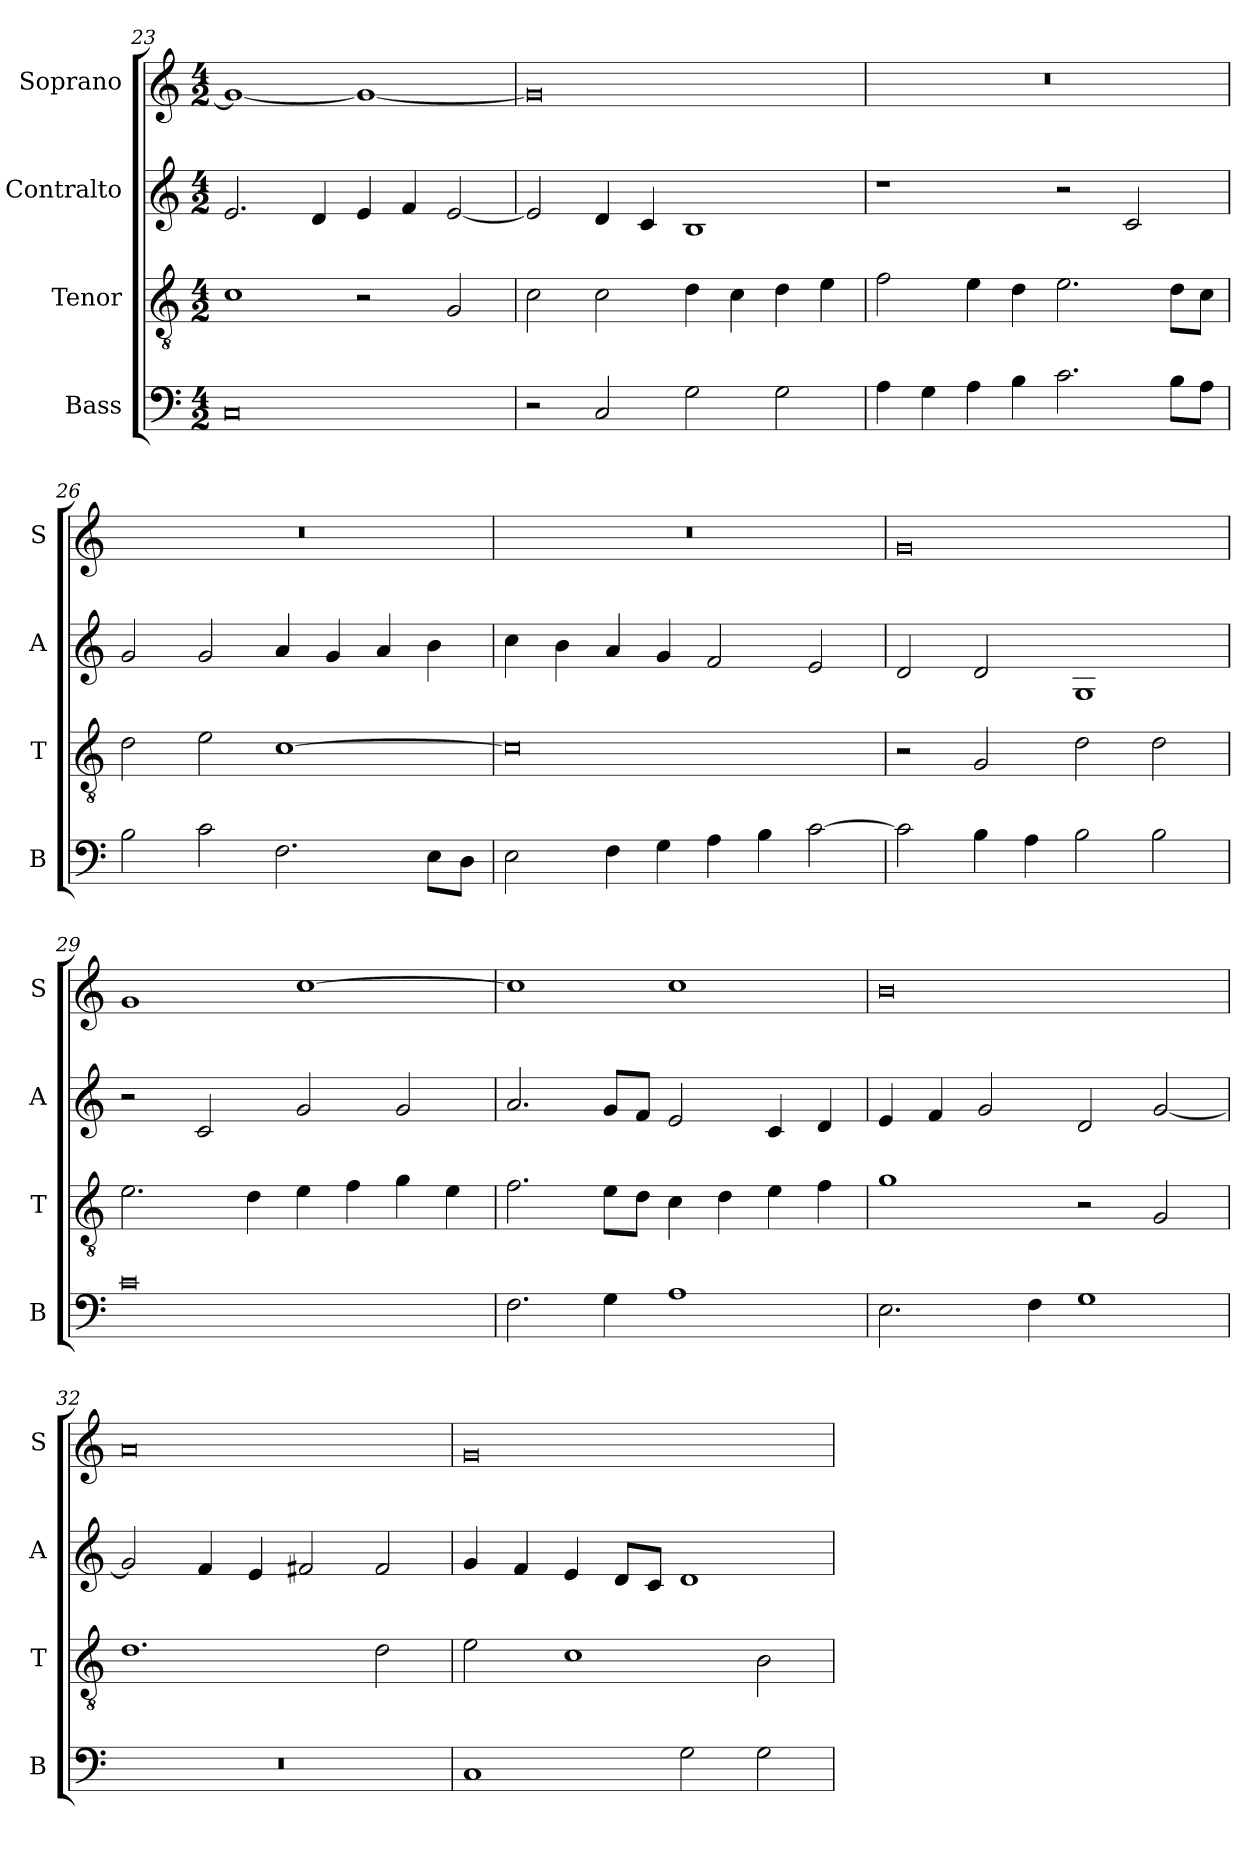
**kern	**kern	**kern	**kern
*part4	*part3	*part2	*part1
*staff4	*staff3	*staff2	*staff1
*I"Bass	*I"Tenor	*I"Contralto	*I"Soprano
*I'B	*I'T	*I'A	*I'S
*clefF4	*clefGv2	*clefG2	*clefG2
*k[]	*k[]	*k[]	*k[]
*G:mix	*G:mix	*G:mix	*G:mix
*M4/2	*M4/2	*M4/2	*M4/2
=23	=23	=23	=23
0C	1c	2.e	1g_
.	.	4d	.
.	2r	4e	1g_
.	.	4f	.
.	2G	[2e	.
=24	=24	=24	=24
2r	2c	2e]	0g]
2C	2c	4d	.
.	.	4c	.
2G	4d	1B	.
.	4c	.	.
2G	4d	.	.
.	4e	.	.
=25	=25	=25	=25
4A	2f	1r	0r
4G	.	.	.
4A	4e	.	.
4B	4d	.	.
2.c	2.e	2r	.
.	.	2c	.
8B\L	8d\L	.	.
8A\J	8c\J	.	.
=26	=26	=26	=26
2B	2d	2g	0r
2c	2e	2g	.
2.F	[1c	4a	.
.	.	4g	.
.	.	4a	.
8E\L	.	4b	.
8D\J	.	.	.
=27	=27	=27	=27
2E	0c]	4cc	0r
.	.	4b	.
4F	.	4a	.
4G	.	4g	.
4A	.	2f	.
4B	.	.	.
[2c	.	2e	.
=28	=28	=28	=28
2c]	2r	2d	0g
4B	2G	2d	.
4A	.	.	.
2B	2d	1G	.
2B	2d	.	.
=29	=29	=29	=29
0c	2.e	2r	1g
.	.	2c	.
.	4d	.	.
.	4e	2g	[1cc
.	4f	.	.
.	4g	2g	.
.	4e	.	.
=30	=30	=30	=30
2.F	2.f	2.a	1cc]
4G	8e\L	8g/L	.
.	8d\J	8f/J	.
1A	4c	2e	1cc
.	4d	.	.
.	4e	4c	.
.	4f	4d	.
=31	=31	=31	=31
2.E	1g	4e	0b
.	.	4f	.
.	.	2g	.
4F	.	.	.
1G	2r	2d	.
.	2G	[2g	.
=32	=32	=32	=32
0r	1.d	2g]	0a
.	.	4f	.
.	.	4e	.
.	.	2f#X	.
.	2d	2f#	.
=33	=33	=33	=33
1C	2e	4g	0g
.	.	4f	.
.	1c	4e	.
.	.	8d/L	.
.	.	8c/J	.
2G	.	1d	.
2G	2B	.	.
=	=	=	=
*-	*-	*-	*-
